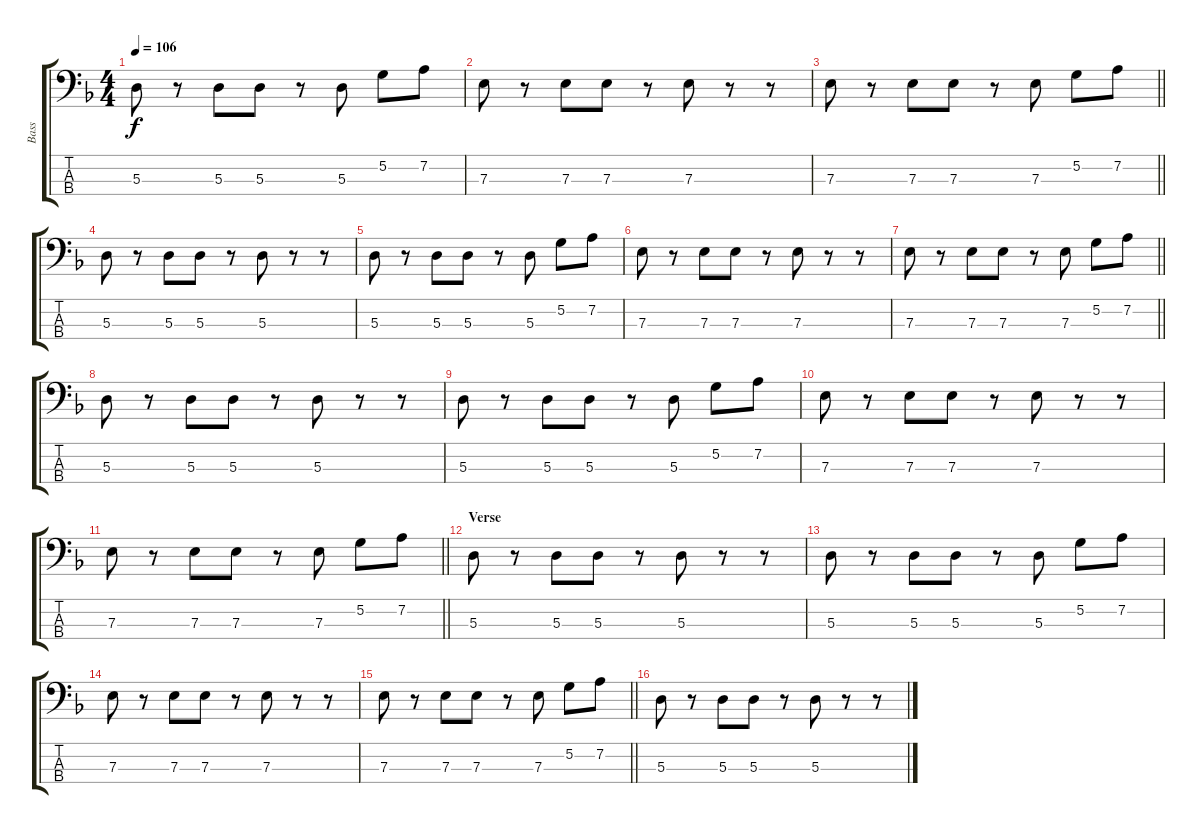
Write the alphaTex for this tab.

\track ("Bass" "Bass") {instrument electricbassfinger}
\staff {score tabs}
\tuning (G2 D2 A1 E1) {hide}
\ts (4 4)
\tempo 106
\clef f4
\ks dminor
5.3.8{dy f} r.8 5.3.8 5.3.8 r.8 5.3.8 5.2.8 7.2.8 |
7.3.8 r.8 7.3.8 7.3.8 r.8 7.3.8 r.8 r.8 |
\barLineRight lightlight
7.3.8 r.8 7.3.8 7.3.8 r.8 7.3.8 5.2.8 7.2.8 |
5.3.8 r.8 5.3.8 5.3.8 r.8 5.3.8 r.8 r.8 |
5.3.8 r.8 5.3.8 5.3.8 r.8 5.3.8 5.2.8 7.2.8 |
7.3.8 r.8 7.3.8 7.3.8 r.8 7.3.8 r.8 r.8 |
\barLineRight lightlight
7.3.8 r.8 7.3.8 7.3.8 r.8 7.3.8 5.2.8 7.2.8 |
5.3.8 r.8 5.3.8 5.3.8 r.8 5.3.8 r.8 r.8 |
5.3.8 r.8 5.3.8 5.3.8 r.8 5.3.8 5.2.8 7.2.8 |
7.3.8 r.8 7.3.8 7.3.8 r.8 7.3.8 r.8 r.8 |
\barLineRight lightlight
7.3.8 r.8 7.3.8 7.3.8 r.8 7.3.8 5.2.8 7.2.8 |
\section ("" "Verse")
5.3.8 r.8 5.3.8 5.3.8 r.8 5.3.8 r.8 r.8 |
5.3.8 r.8 5.3.8 5.3.8 r.8 5.3.8 5.2.8 7.2.8 |
7.3.8 r.8 7.3.8 7.3.8 r.8 7.3.8 r.8 r.8 |
\barLineRight lightlight
7.3.8 r.8 7.3.8 7.3.8 r.8 7.3.8 5.2.8 7.2.8 |
5.3.8 r.8 5.3.8 5.3.8 r.8 5.3.8 r.8 r.8
